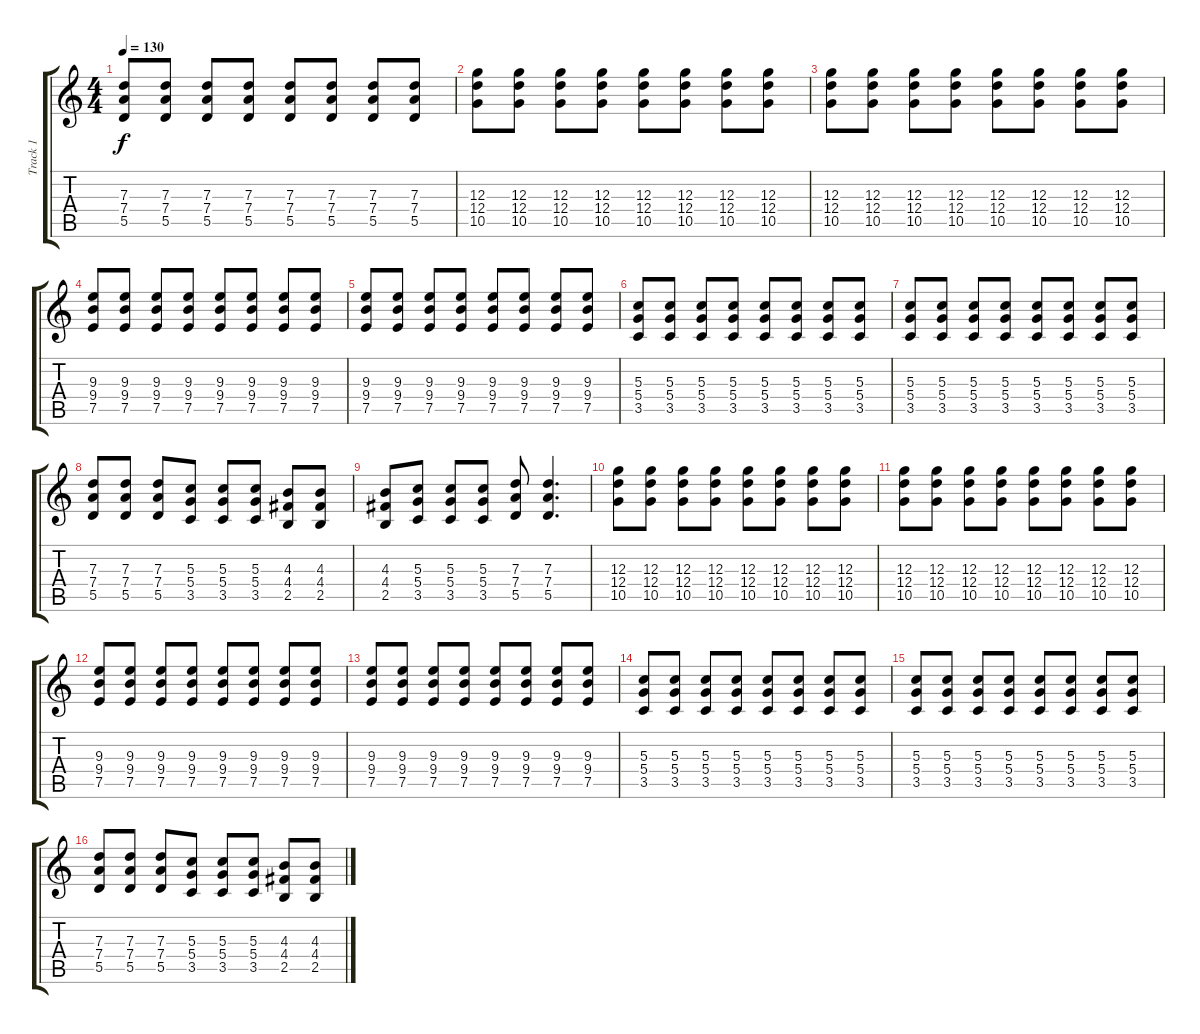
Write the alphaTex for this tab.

\track ("Track 1" "Track 1") {instrument overdrivenguitar}
\staff {score tabs}
\tuning (E4 B3 G3 D3 A2 E2) {hide}
\ts (4 4)
\tempo 130
\clef g2
\ks c
(7.3 7.4 5.5).8{dy f} (7.3 7.4 5.5).8 (7.3 7.4 5.5).8 (7.3 7.4 5.5).8 (7.3 7.4 5.5).8 (7.3 7.4 5.5).8 (7.3 7.4 5.5).8 (7.3 7.4 5.5).8 |
(12.3 12.4 10.5).8 (12.3 12.4 10.5).8 (12.3 12.4 10.5).8 (12.3 12.4 10.5).8 (12.3 12.4 10.5).8 (12.3 12.4 10.5).8 (12.3 12.4 10.5).8 (12.3 12.4 10.5).8 |
(12.3 12.4 10.5).8 (12.3 12.4 10.5).8 (12.3 12.4 10.5).8 (12.3 12.4 10.5).8 (12.3 12.4 10.5).8 (12.3 12.4 10.5).8 (12.3 12.4 10.5).8 (12.3 12.4 10.5).8 |
(9.3 9.4 7.5).8 (9.3 9.4 7.5).8 (9.3 9.4 7.5).8 (9.3 9.4 7.5).8 (9.3 9.4 7.5).8 (9.3 9.4 7.5).8 (9.3 9.4 7.5).8 (9.3 9.4 7.5).8 |
(9.3 9.4 7.5).8 (9.3 9.4 7.5).8 (9.3 9.4 7.5).8 (9.3 9.4 7.5).8 (9.3 9.4 7.5).8 (9.3 9.4 7.5).8 (9.3 9.4 7.5).8 (9.3 9.4 7.5).8 |
(5.3 5.4 3.5).8 (5.3 5.4 3.5).8 (5.3 5.4 3.5).8 (5.3 5.4 3.5).8 (5.3 5.4 3.5).8 (5.3 5.4 3.5).8 (5.3 5.4 3.5).8 (5.3 5.4 3.5).8 |
(5.3 5.4 3.5).8 (5.3 5.4 3.5).8 (5.3 5.4 3.5).8 (5.3 5.4 3.5).8 (5.3 5.4 3.5).8 (5.3 5.4 3.5).8 (5.3 5.4 3.5).8 (5.3 5.4 3.5).8 |
(7.3 7.4 5.5).8 (7.3 7.4 5.5).8 (7.3 7.4 5.5).8 (5.3 5.4 3.5).8 (5.3 5.4 3.5).8 (5.3 5.4 3.5).8 (4.3 4.4 2.5).8 (4.3 4.4 2.5).8 |
(4.3 4.4 2.5).8 (5.3 5.4 3.5).8 (5.3 5.4 3.5).8 (5.3 5.4 3.5).8 (7.3 7.4 5.5).8 (7.3 7.4 5.5).4{d} |
(12.3 12.4 10.5).8 (12.3 12.4 10.5).8 (12.3 12.4 10.5).8 (12.3 12.4 10.5).8 (12.3 12.4 10.5).8 (12.3 12.4 10.5).8 (12.3 12.4 10.5).8 (12.3 12.4 10.5).8 |
(12.3 12.4 10.5).8 (12.3 12.4 10.5).8 (12.3 12.4 10.5).8 (12.3 12.4 10.5).8 (12.3 12.4 10.5).8 (12.3 12.4 10.5).8 (12.3 12.4 10.5).8 (12.3 12.4 10.5).8 |
(9.3 9.4 7.5).8 (9.3 9.4 7.5).8 (9.3 9.4 7.5).8 (9.3 9.4 7.5).8 (9.3 9.4 7.5).8 (9.3 9.4 7.5).8 (9.3 9.4 7.5).8 (9.3 9.4 7.5).8 |
(9.3 9.4 7.5).8 (9.3 9.4 7.5).8 (9.3 9.4 7.5).8 (9.3 9.4 7.5).8 (9.3 9.4 7.5).8 (9.3 9.4 7.5).8 (9.3 9.4 7.5).8 (9.3 9.4 7.5).8 |
(5.3 5.4 3.5).8 (5.3 5.4 3.5).8 (5.3 5.4 3.5).8 (5.3 5.4 3.5).8 (5.3 5.4 3.5).8 (5.3 5.4 3.5).8 (5.3 5.4 3.5).8 (5.3 5.4 3.5).8 |
(5.3 5.4 3.5).8 (5.3 5.4 3.5).8 (5.3 5.4 3.5).8 (5.3 5.4 3.5).8 (5.3 5.4 3.5).8 (5.3 5.4 3.5).8 (5.3 5.4 3.5).8 (5.3 5.4 3.5).8 |
(7.3 7.4 5.5).8 (7.3 7.4 5.5).8 (7.3 7.4 5.5).8 (5.3 5.4 3.5).8 (5.3 5.4 3.5).8 (5.3 5.4 3.5).8 (4.3 4.4 2.5).8 (4.3 4.4 2.5).8
